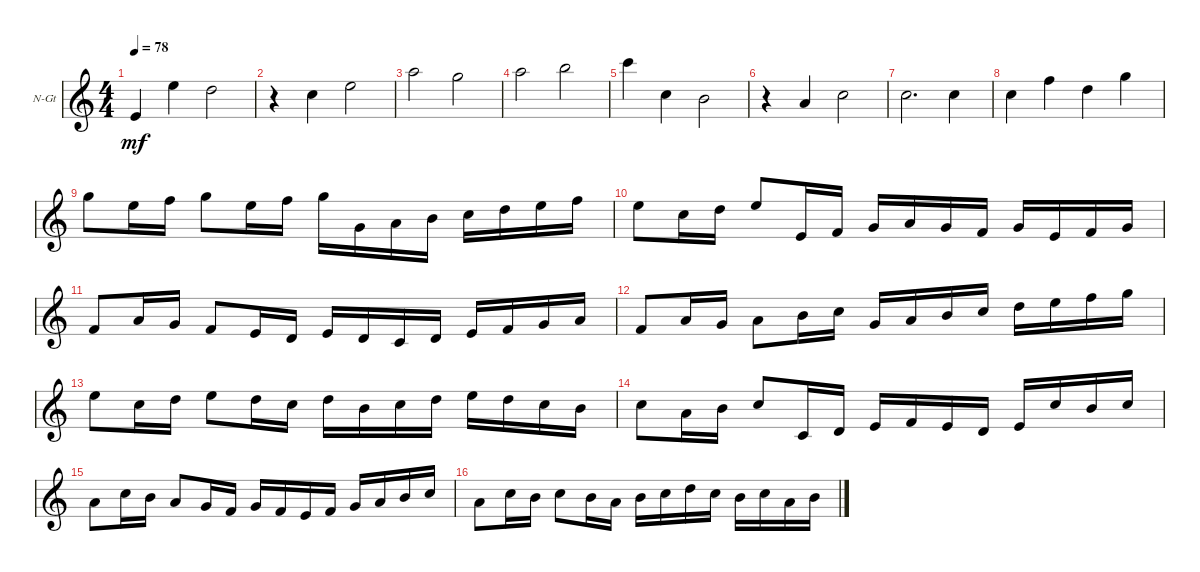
\defaultSystemsLayout 4
\bracketExtendMode groupsimilarinstruments
\firstSystemTrackNameOrientation horizontal
\otherSystemsTrackNameOrientation horizontal
\track ("Nylon Guitar" "N-Gt") {instrument acousticguitarnylon}
\staff {score}
\tuning (E4 B3 G3 D3 A2 E2)
\ts (4 4)
\tempo 78
\clef g2
\ks c
2.4.4{dy mf} 0.1.4 3.2.2 |
r.4 1.2.4 0.1.2 |
5.1.2 3.1.2 |
5.1.2 7.1.2 |
8.1.4 10.4.4 0.2.2 |
r.4 2.3.4 1.2.2 |
1.2.2{d} 1.2.4 |
1.2.4 1.1.4 3.2.4 3.1.4 |
3.1.8 0.1.16 1.1.16 3.1.8 0.1.16 1.1.16 3.1.16 0.3.16 2.3.16 0.2.16 1.2.16 3.2.16 0.1.16 1.1.16 |
0.1.8 1.2.16 3.2.16 0.1.8 2.4.16 3.4.16 0.3.16 2.3.16 0.3.16 3.4.16 0.3.16 2.4.16 3.4.16 0.3.16 |
3.4.8 2.3.16 0.3.16 3.4.8 2.4.16 0.4.16 2.4.16 0.4.16 3.5.16 0.4.16 2.4.16 3.4.16 0.3.16 2.3.16 |
3.4.8 2.3.16 0.3.16 2.3.8 0.2.16 1.2.16 0.3.16 2.3.16 0.2.16 1.2.16 3.2.16 0.1.16 1.1.16 3.1.16 |
0.1.8 1.2.16 3.2.16 0.1.8 3.2.16 1.2.16 3.2.16 0.2.16 1.2.16 3.2.16 0.1.16 3.2.16 1.2.16 0.2.16 |
1.2.8 2.3.16 0.2.16 1.2.8 3.5.16 0.4.16 2.4.16 3.4.16 2.4.16 0.4.16 2.4.16 1.2.16 0.2.16 1.2.16 |
2.3.8 1.2.16 0.2.16 2.3.8 0.3.16 3.4.16 0.3.16 3.4.16 2.4.16 3.4.16 0.3.16 2.3.16 0.2.16 1.2.16 |
2.3.8 1.2.16 0.2.16 1.2.8 0.2.16 2.3.16 0.2.16 1.2.16 3.2.16 1.2.16 0.2.16 1.2.16 2.3.16 0.2.16
